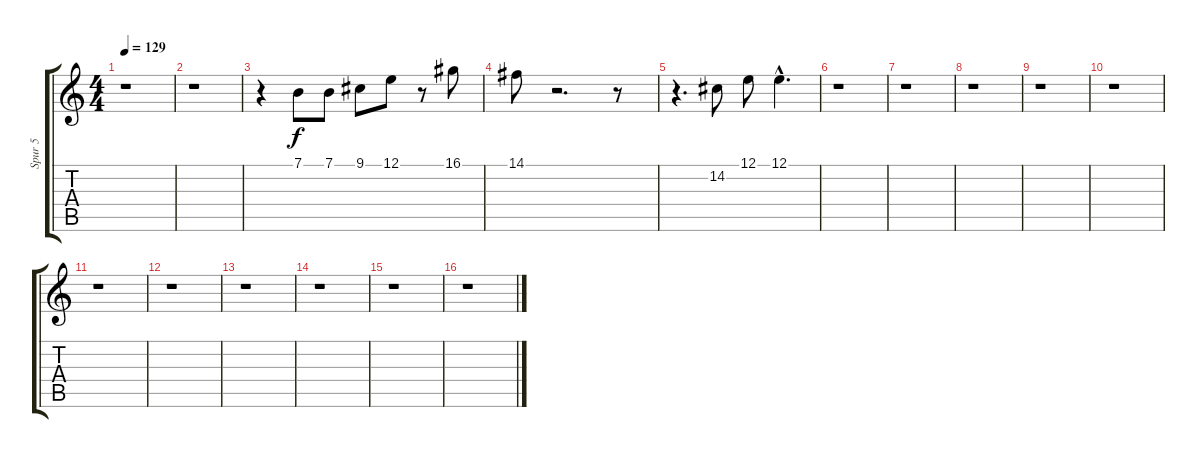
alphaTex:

\track ("Spur 5" "Spur 5") {instrument lead6voice}
\staff {score tabs}
\tuning (E4 B3 G3 D3 A2 E2) {hide}
\ts (4 4)
\tempo 129
\clef g2
\ks c
r.1{dy f} |
r.1 |
r.4 7.1.8 7.1.8 9.1.8 12.1.8 r.8 16.1.8 |
14.1.8 r.2{d} r.8 |
r.4{d} 14.2.8 12.1.8 12.1{hac}.4{d} |
r.1 |
r.1 |
r.1 |
r.1 |
r.1 |
r.1 |
r.1 |
r.1 |
r.1 |
r.1 |
r.1
